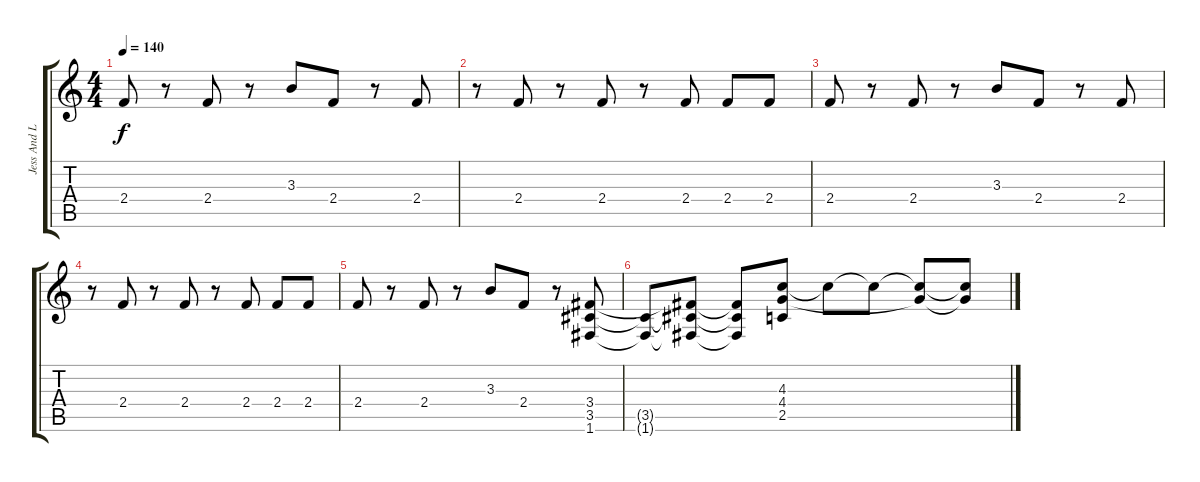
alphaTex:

\track ("Jess And Lisa" "Jess And L") {instrument distortionguitar}
\staff {score tabs}
\tuning (F4 C4 Ab3 Eb3 Bb2 F2) {hide}
\ts (4 4)
\tempo 140
\clef g2
\ks c
2.4.8{dy f} r.8 2.4.8 r.8 3.3.8 2.4.8 r.8 2.4.8 |
r.8 2.4.8 r.8 2.4.8 r.8 2.4.8 2.4.8 2.4.8 |
2.4.8 r.8 2.4.8 r.8 3.3.8 2.4.8 r.8 2.4.8 |
r.8 2.4.8 r.8 2.4.8 r.8 2.4.8 2.4.8 2.4.8 |
2.4.8 r.8 2.4.8 r.8 3.3.8 2.4.8 r.8 (3.4 3.5 1.6).8 |
(3.5{t} 1.6{t}).8 (3.4{t} 3.5{t} 1.6{t}).8 (3.4{t} 3.5{t} 1.6{t}).8 (4.3 4.4 2.5).8 4.3{t}.8 4.3{t}.8 (4.3{t} 4.4{t}).8 (4.3{t} 4.4{t}).8
